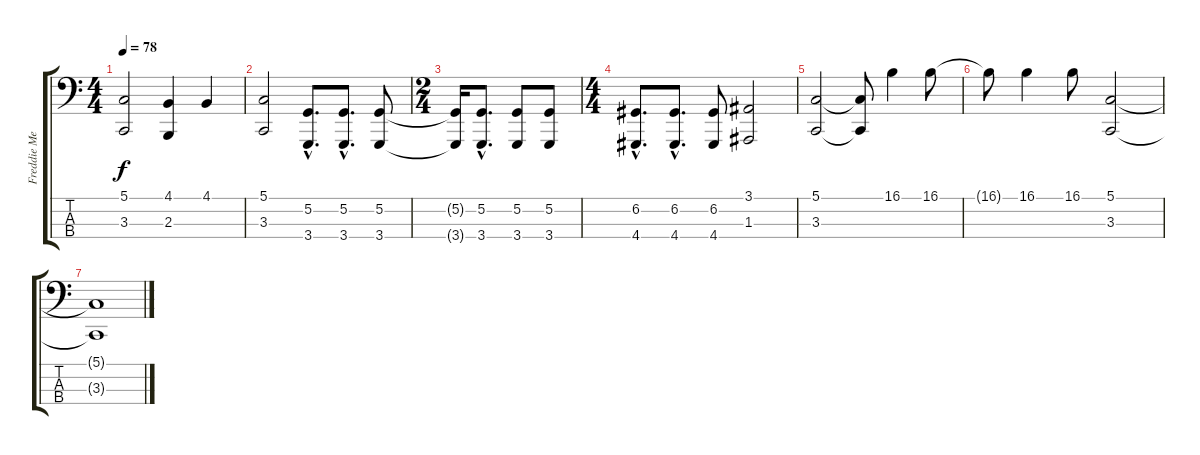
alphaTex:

\track ("Freddie Mercury - Piano LH" "Freddie Me") {instrument acousticgrandpiano}
\staff {score tabs}
\tuning (G2 D2 A1 E1) {hide}
\ts (4 4)
\tempo 78
\clef f4
\ks c
(5.1 3.3).2{dy f} (4.1 2.3).4 4.1.4 |
(5.1 3.3).2 (5.2{hac} 3.4{hac}).8{d} (5.2{hac} 3.4{hac}).8{d} (5.2 3.4).8 |
\ts (2 4)
(5.2{t} 3.4{t}).16 (5.2{hac} 3.4{hac}).8{d} (5.2 3.4).8 (5.2 3.4).8 |
\ts (4 4)
(6.2{hac} 4.4{hac}).8{d} (6.2{hac} 4.4{hac}).8{d} (6.2 4.4).8 (3.1 1.3).2 |
(5.1 3.3).2 (5.1{t} 3.3{t}).8 16.1.4 16.1.8 |
16.1{t}.8 16.1.4 16.1.8 (5.1 3.3).2 |
(5.1{t} 3.3{t}).1
